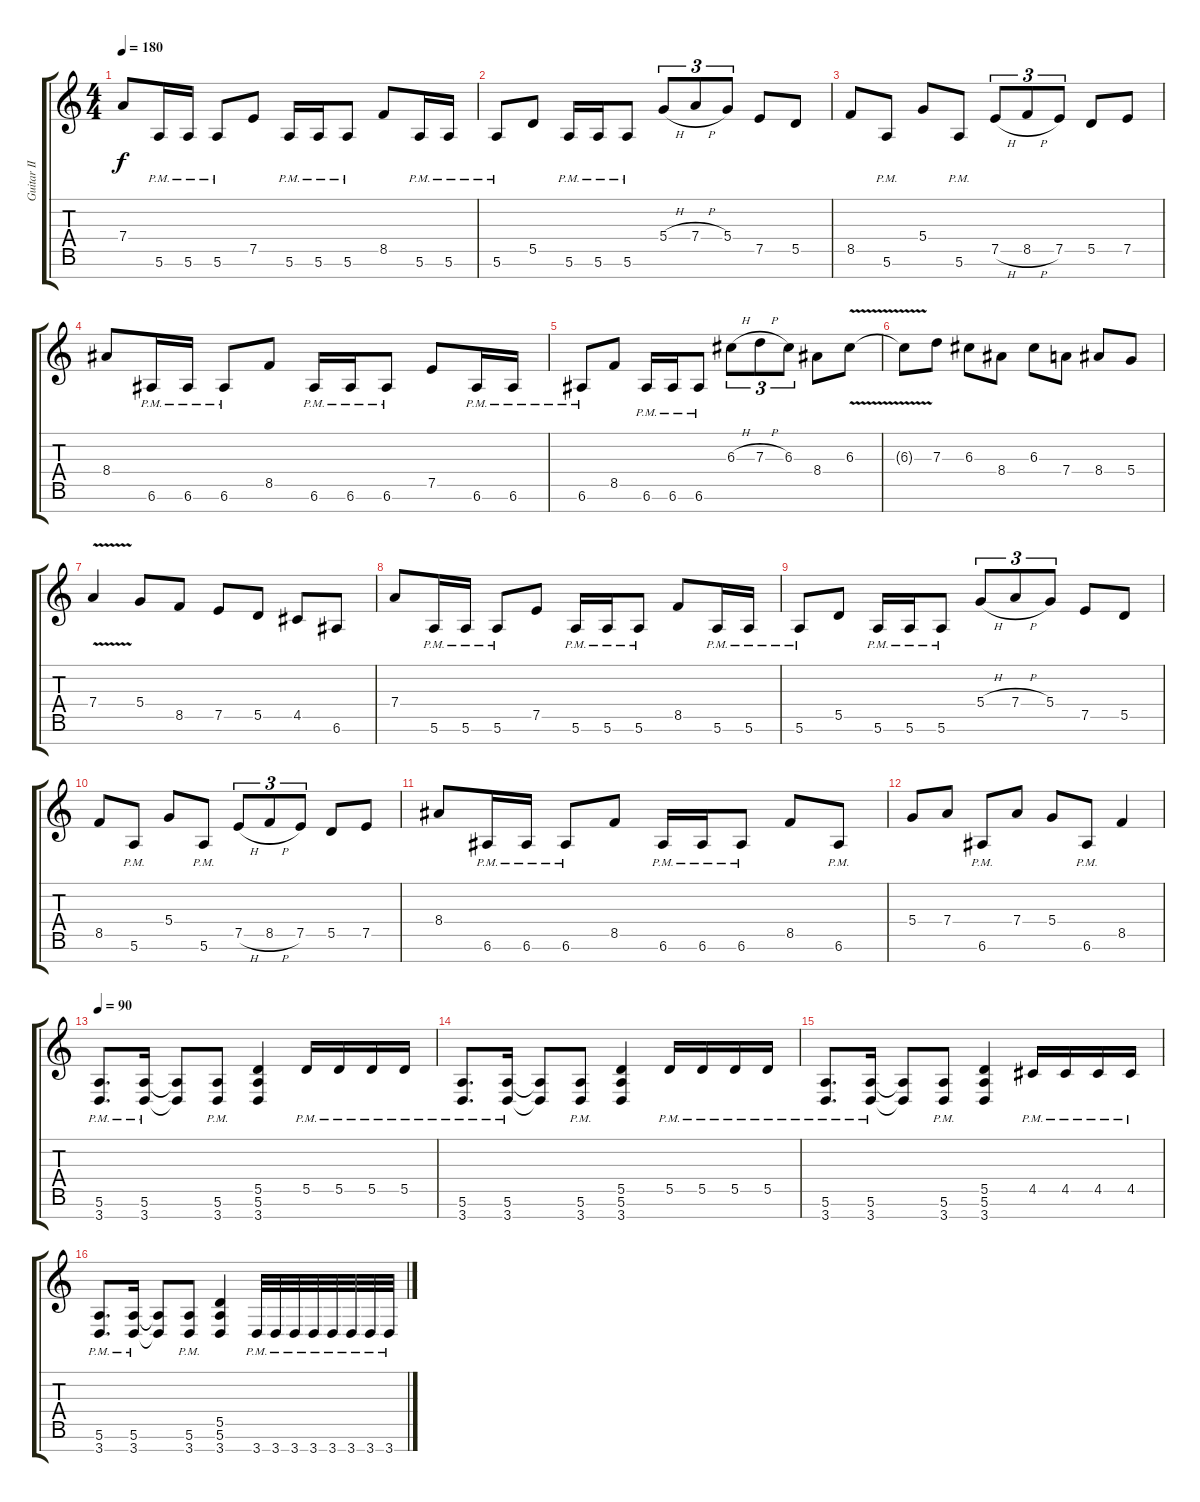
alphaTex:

\track ("Guitar II" "Guitar II") {instrument distortionguitar}
\staff {score tabs}
\tuning (E4 B3 G3 D3 A2 E2 B1) {hide}
\ts (4 4)
\tempo 180
\clef g2
\ks c
7.4.8{dy f} 5.6{pm}.16 5.6{pm}.16 5.6{pm}.8 7.5.8 5.6{pm}.16 5.6{pm}.16 5.6{pm}.8 8.5.8 5.6{pm}.16 5.6{pm}.16 |
5.6{pm}.8 5.5.8 5.6{pm}.16 5.6{pm}.16 5.6{pm}.8 5.4{h}.8{tu (3 2)} 7.4{h}.8{tu (3 2)} 5.4.8{tu (3 2)} 7.5.8 5.5.8 |
8.5.8 5.6{pm}.8 5.4.8 5.6{pm}.8 7.5{h}.8{tu (3 2)} 8.5{h}.8{tu (3 2)} 7.5.8{tu (3 2)} 5.5.8 7.5.8 |
8.4.8 6.6{pm}.16 6.6{pm}.16 6.6{pm}.8 8.5.8 6.6{pm}.16 6.6{pm}.16 6.6{pm}.8 7.5.8 6.6{pm}.16 6.6{pm}.16 |
6.6{pm}.8 8.5.8 6.6{pm}.16 6.6{pm}.16 6.6{pm}.8 6.3{h}.8{tu (3 2)} 7.3{h}.8{tu (3 2)} 6.3.8{tu (3 2)} 8.4.8 6.3{v}.8 |
6.3{t}.8 7.3.8 6.3.8 8.4.8 6.3.8 7.4.8 8.4.8 5.4.8 |
7.4{v}.4 5.4.8 8.5.8 7.5.8 5.5.8 4.5.8 6.6.8 |
7.4.8 5.6{pm}.16 5.6{pm}.16 5.6{pm}.8 7.5.8 5.6{pm}.16 5.6{pm}.16 5.6{pm}.8 8.5.8 5.6{pm}.16 5.6{pm}.16 |
5.6{pm}.8 5.5.8 5.6{pm}.16 5.6{pm}.16 5.6{pm}.8 5.4{h}.8{tu (3 2)} 7.4{h}.8{tu (3 2)} 5.4.8{tu (3 2)} 7.5.8 5.5.8 |
8.5.8 5.6{pm}.8 5.4.8 5.6{pm}.8 7.5{h}.8{tu (3 2)} 8.5{h}.8{tu (3 2)} 7.5.8{tu (3 2)} 5.5.8 7.5.8 |
8.4.8 6.6{pm}.16 6.6{pm}.16 6.6{pm}.8 8.5.8 6.6{pm}.16 6.6{pm}.16 6.6{pm}.8 8.5.8 6.6{pm}.8 |
5.4.8 7.4.8 6.6{pm}.8 7.4.8 5.4.8 6.6{pm}.8 8.5.4 |
\tempo 90
(5.6{pm} 3.7{pm}).8{d} (5.6{pm} 3.7{pm}).16 (5.6{t} 3.7{t}).8 (5.6{pm} 3.7{pm}).8 (5.5 5.6 3.7).4 5.5{pm}.16 5.5{pm}.16 5.5{pm}.16 5.5{pm}.16 |
(5.6{pm} 3.7{pm}).8{d} (5.6{pm} 3.7{pm}).16 (5.6{t} 3.7{t}).8 (5.6{pm} 3.7{pm}).8 (5.5 5.6 3.7).4 5.5{pm}.16 5.5{pm}.16 5.5{pm}.16 5.5{pm}.16 |
(5.6{pm} 3.7{pm}).8{d} (5.6{pm} 3.7{pm}).16 (5.6{t} 3.7{t}).8 (5.6{pm} 3.7{pm}).8 (5.5 5.6 3.7).4 4.5{pm}.16 4.5{pm}.16 4.5{pm}.16 4.5{pm}.16 |
(5.6{pm} 3.7{pm}).8{d} (5.6{pm} 3.7{pm}).16 (5.6{t} 3.7{t}).8 (5.6{pm} 3.7{pm}).8 (5.5 5.6 3.7).4 3.7{pm}.32 3.7{pm}.32 3.7{pm}.32 3.7{pm}.32 3.7{pm}.32 3.7{pm}.32 3.7{pm}.32 3.7{pm}.32
